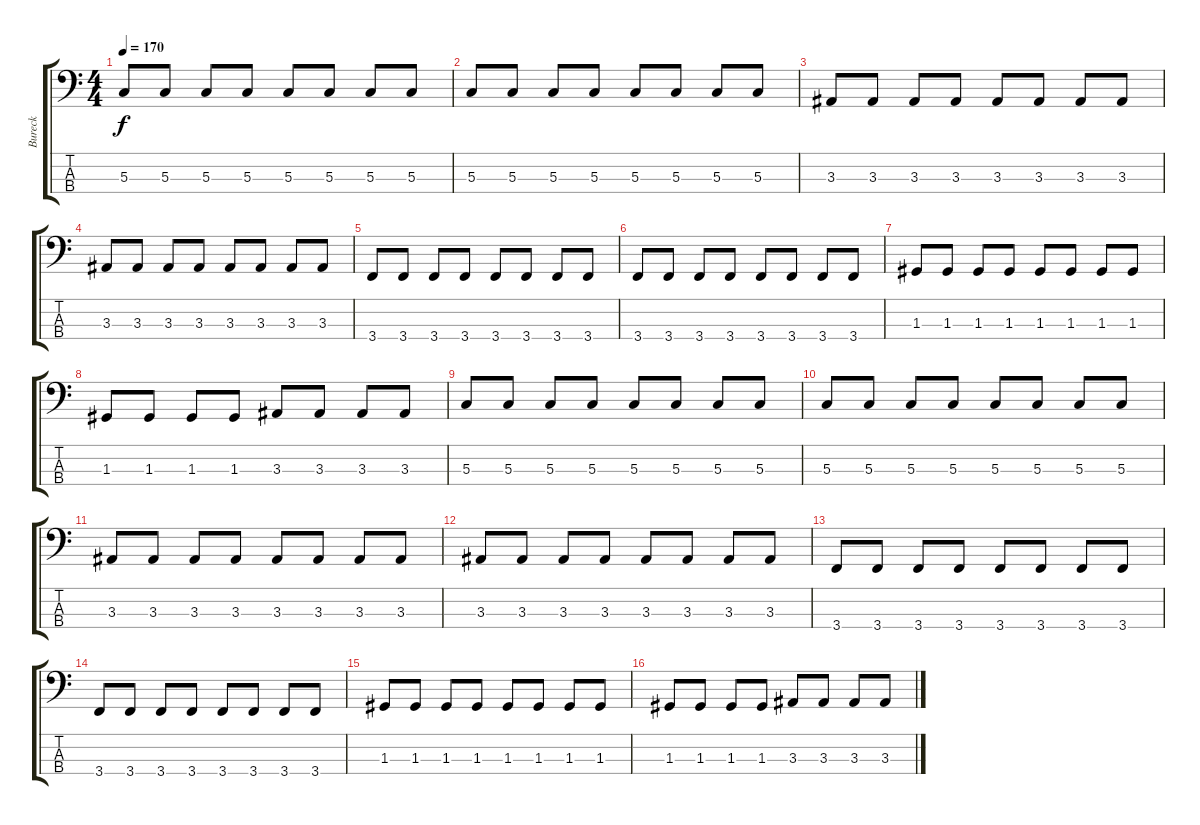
\track ("Bureck" "Bureck") {instrument electricbassfinger}
\staff {score tabs}
\tuning (F2 C2 G1 D1) {hide}
\ts (4 4)
\tempo 170
\clef f4
\ks c
5.3.8{dy f} 5.3.8 5.3.8 5.3.8 5.3.8 5.3.8 5.3.8 5.3.8 |
5.3.8 5.3.8 5.3.8 5.3.8 5.3.8 5.3.8 5.3.8 5.3.8 |
3.3.8 3.3.8 3.3.8 3.3.8 3.3.8 3.3.8 3.3.8 3.3.8 |
3.3.8 3.3.8 3.3.8 3.3.8 3.3.8 3.3.8 3.3.8 3.3.8 |
3.4.8 3.4.8 3.4.8 3.4.8 3.4.8 3.4.8 3.4.8 3.4.8 |
3.4.8 3.4.8 3.4.8 3.4.8 3.4.8 3.4.8 3.4.8 3.4.8 |
1.3.8 1.3.8 1.3.8 1.3.8 1.3.8 1.3.8 1.3.8 1.3.8 |
1.3.8 1.3.8 1.3.8 1.3.8 3.3.8 3.3.8 3.3.8 3.3.8 |
5.3.8 5.3.8 5.3.8 5.3.8 5.3.8 5.3.8 5.3.8 5.3.8 |
5.3.8 5.3.8 5.3.8 5.3.8 5.3.8 5.3.8 5.3.8 5.3.8 |
3.3.8 3.3.8 3.3.8 3.3.8 3.3.8 3.3.8 3.3.8 3.3.8 |
3.3.8 3.3.8 3.3.8 3.3.8 3.3.8 3.3.8 3.3.8 3.3.8 |
3.4.8 3.4.8 3.4.8 3.4.8 3.4.8 3.4.8 3.4.8 3.4.8 |
3.4.8 3.4.8 3.4.8 3.4.8 3.4.8 3.4.8 3.4.8 3.4.8 |
1.3.8 1.3.8 1.3.8 1.3.8 1.3.8 1.3.8 1.3.8 1.3.8 |
1.3.8 1.3.8 1.3.8 1.3.8 3.3.8 3.3.8 3.3.8 3.3.8
